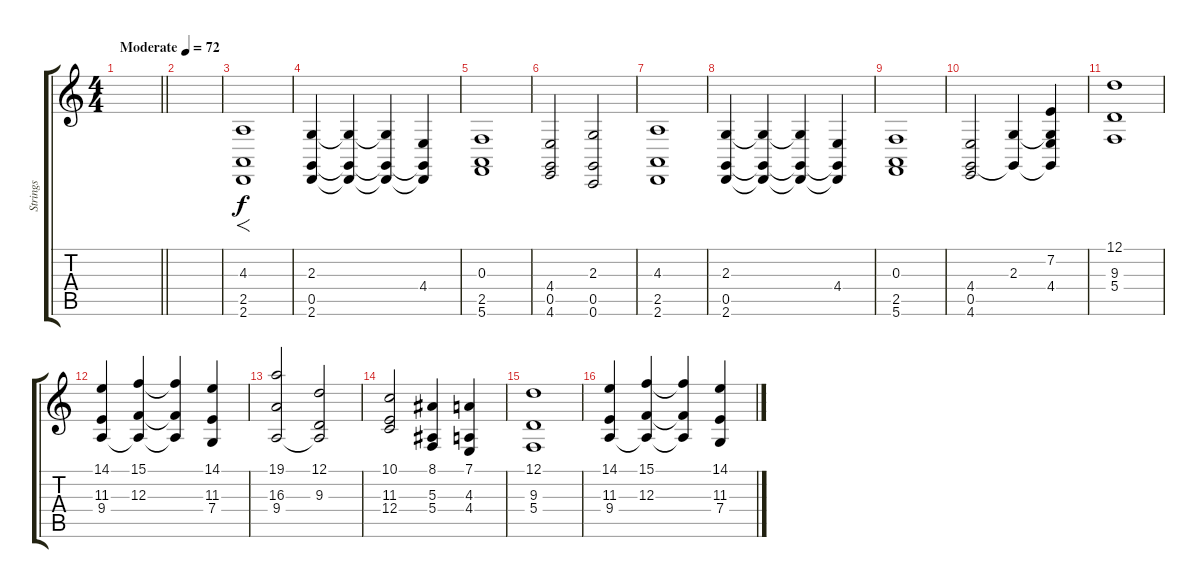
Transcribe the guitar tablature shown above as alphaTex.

\track ("Strings" "Strings") {instrument stringensemble2}
\staff {score tabs}
\tuning (D4 A3 F3 C3 G2 C2) {hide}
\ts (4 4)
\tempo (72 "Moderate")
\clef g2
\barLineRight lightlight
\ks c
|
|
(4.3 2.5 2.6).1{f} |
(2.3 0.5 2.6).4 (2.3{t} 0.5{t} 2.6{t}).4 (2.3{t} 0.5{t} 2.6{t}).4 (4.4 0.5{t} 2.6{t}).4 |
(0.3 2.5 5.6).1 |
(4.4 0.5 4.6).2 (2.3 0.5 0.6).2 |
(4.3 2.5 2.6).1 |
(2.3 0.5 2.6).4 (2.3{t} 0.5{t} 2.6{t}).4 (2.3{t} 0.5{t} 2.6{t}).4 (4.4 0.5{t} 2.6{t}).4 |
(0.3 2.5 5.6).1 |
(4.4 0.5 4.6).2 (2.3 0.5{t}).4 (7.2 2.3{t} 4.4 0.5{t}).4 |
(12.1 9.3 5.4).1 |
(14.1 11.3 9.4).4 (15.1 12.3 9.4{t}).4 (15.1{t} 12.3{t} 9.4{t}).4 (14.1 11.3 7.4).4 |
(19.1 16.3 9.4).2 (12.1 9.3 9.4{t}).2 |
(10.1 11.3 12.4).2 (8.1 5.3 5.4).4 (7.1 4.3 4.4).4 |
(12.1 9.3 5.4).1 |
(14.1 11.3 9.4).4 (15.1 12.3 9.4{t}).4 (15.1{t} 12.3{t} 9.4{t}).4 (14.1 11.3 7.4).4
